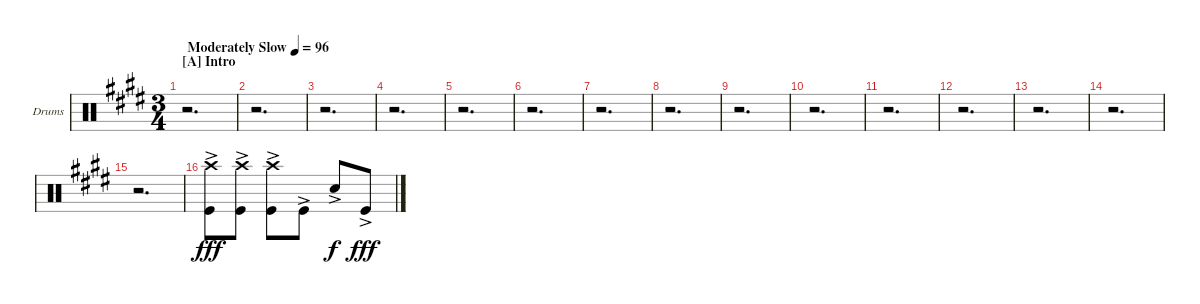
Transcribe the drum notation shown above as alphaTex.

\bracketExtendMode groupsimilarinstruments
\firstSystemTrackNameOrientation horizontal
\otherSystemsTrackNameOrientation horizontal
\track ("Drumkit" "Drums") {instrument percussion}
\staff {score}
\articulation defaults
\ts (3 4)
\section ("A" "Intro")
\tempo (96 "Moderately Slow")
\clef neutral
\scale
1.09584
\ks e
r.2{d dy fff} |
\scale
0.904161 r.2{d} |
\scale
1.06557 r.2{d} |
\scale
0.934426 r.2{d} |
\scale
1.06557 r.2{d} |
\scale
0.934426 r.2{d} |
\scale
1.06557 r.2{d} |
\scale
0.934426 r.2{d} |
\scale
1.06557 r.2{d} |
\scale
0.934426 r.2{d} |
\scale
1.06557 r.2{d} |
\scale
0.934426 r.2{d} |
\scale
1.06557 r.2{d} |
\scale
0.934426 r.2{d} |
\scale
1.06557 r.2{d} |
\scale
0.934426 ("Kick (hit)"{ac} "Crash high (hit)"{ac}).8 ("Kick (hit)"{ac} "Crash high (hit)"{ac}).8 ("Crash high (hit)"{ac} "Kick (hit)"{ac}).8 "Kick (hit)"{ac}.8 "Snare (hit) 2"{ac}.8{dy f} "Kick (hit)"{ac}.8{dy fff}
